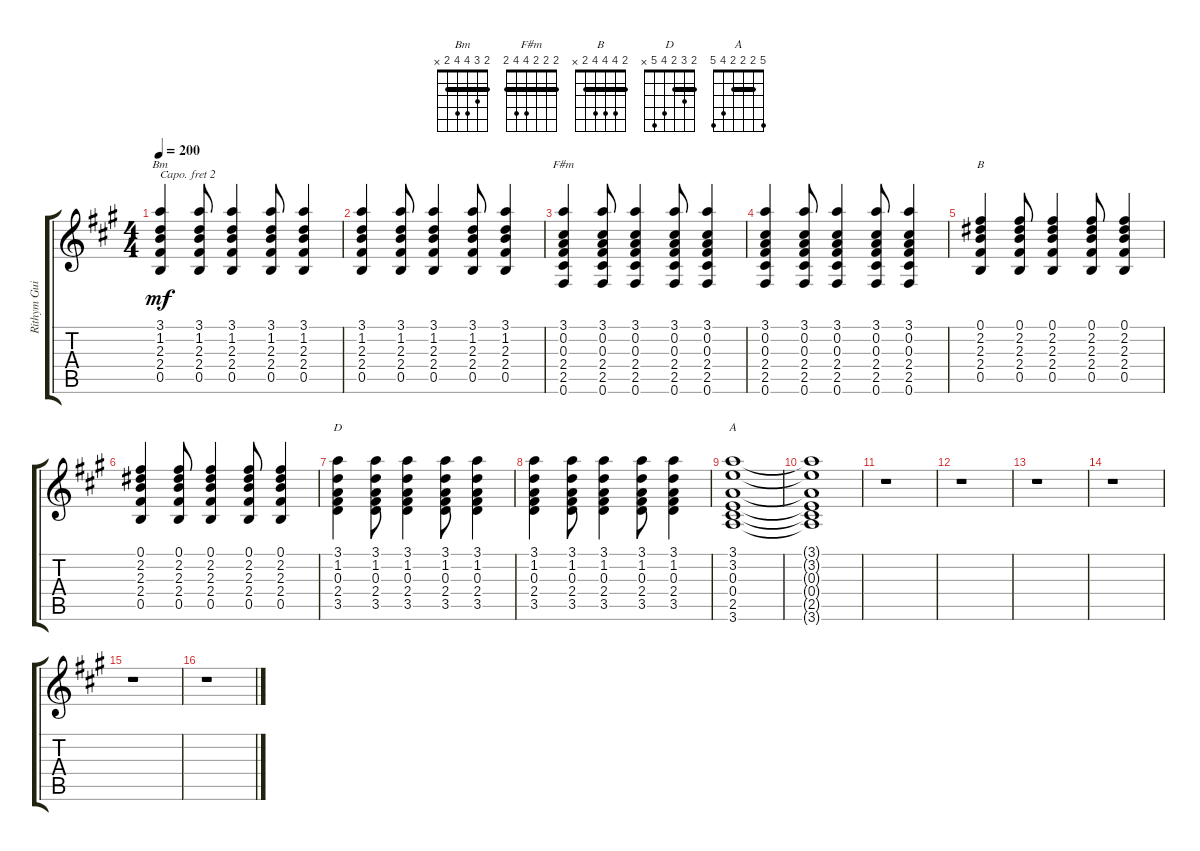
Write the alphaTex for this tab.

\track ("Rithym Guitar" "Rithym Gui") {instrument acousticguitarsteel}
\staff {score tabs}
\capo 2
\tuning (E4 B3 G3 D3 A2 E2) {hide}
\chord ("Bm" 2 3 4 4 2 x) {barre 2}
\chord ("F#m" 2 2 2 4 4 2) {barre 2}
\chord ("B" 2 4 4 4 2 x) {barre 2}
\chord ("D" 2 3 2 4 5 x) {barre 2}
\chord ("A" 5 2 2 2 4 5) {barre 2}
\ts (4 4)
\tempo 200
\clef g2
\ks a
(3.1 1.2 2.3 2.4 0.5).4{ch "Bm" dy mf} (3.1 1.2 2.3 2.4 0.5).8 (3.1 1.2 2.3 2.4 0.5).4 (3.1 1.2 2.3 2.4 0.5).8 (3.1 1.2 2.3 2.4 0.5).4 |
(3.1 1.2 2.3 2.4 0.5).4 (3.1 1.2 2.3 2.4 0.5).8 (3.1 1.2 2.3 2.4 0.5).4 (3.1 1.2 2.3 2.4 0.5).8 (3.1 1.2 2.3 2.4 0.5).4 |
(3.1 0.2 0.3 2.4 2.5 0.6).4{ch "F#m"} (3.1 0.2 0.3 2.4 2.5 0.6).8 (3.1 0.2 0.3 2.4 2.5 0.6).4 (3.1 0.2 0.3 2.4 2.5 0.6).8 (3.1 0.2 0.3 2.4 2.5 0.6).4 |
(3.1 0.2 0.3 2.4 2.5 0.6).4 (3.1 0.2 0.3 2.4 2.5 0.6).8 (3.1 0.2 0.3 2.4 2.5 0.6).4 (3.1 0.2 0.3 2.4 2.5 0.6).8 (3.1 0.2 0.3 2.4 2.5 0.6).4 |
(0.1 2.2 2.3 2.4 0.5).4{ch "B"} (0.1 2.2 2.3 2.4 0.5).8 (0.1 2.2 2.3 2.4 0.5).4 (0.1 2.2 2.3 2.4 0.5).8 (0.1 2.2 2.3 2.4 0.5).4 |
(0.1 2.2 2.3 2.4 0.5).4 (0.1 2.2 2.3 2.4 0.5).8 (0.1 2.2 2.3 2.4 0.5).4 (0.1 2.2 2.3 2.4 0.5).8 (0.1 2.2 2.3 2.4 0.5).4 |
(3.1 1.2 0.3 2.4 3.5).4{ch "D"} (3.1 1.2 0.3 2.4 3.5).8 (3.1 1.2 0.3 2.4 3.5).4 (3.1 1.2 0.3 2.4 3.5).8 (3.1 1.2 0.3 2.4 3.5).4 |
(3.1 1.2 0.3 2.4 3.5).4 (3.1 1.2 0.3 2.4 3.5).8 (3.1 1.2 0.3 2.4 3.5).4 (3.1 1.2 0.3 2.4 3.5).8 (3.1 1.2 0.3 2.4 3.5).4 |
(3.1 3.2 0.3 0.4 2.5 3.6).1{ch "A"} |
(3.1{t} 3.2{t} 0.3{t} 0.4{t} 2.5{t} 3.6{t}).1 |
r.1 |
r.1 |
r.1 |
r.1 |
r.1 |
r.1
